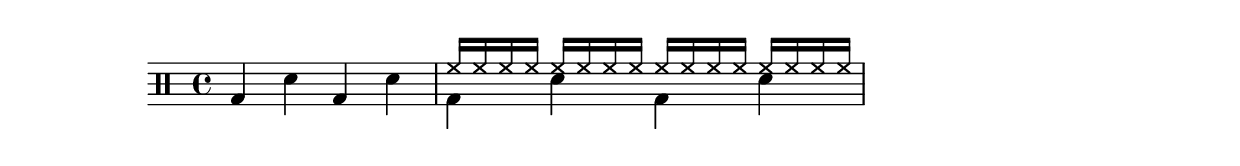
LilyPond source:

\version "2.16.0" 
\header {
  texidoc = "Midi can create drums."
}

\score {
  \new DrumStaff <<
    \drummode {
      bd4 sn4 bd4 sn4
      <<
	{\voiceOne \repeat unfold 16 hh16 }
	\new DrumVoice { \voiceTwo bd4 sn4 bd4 sn4 }
      >> \oneVoice
    }
  >>
  \layout {}
  \midi {}
}
